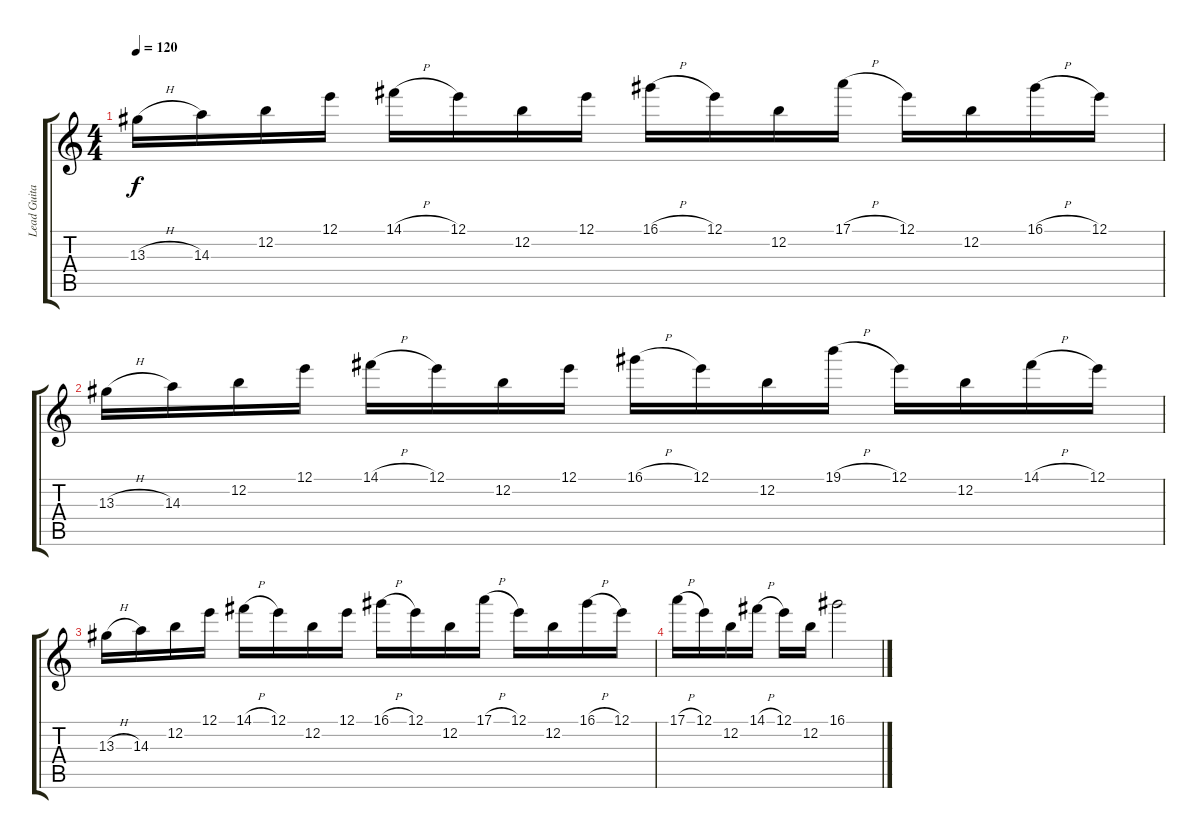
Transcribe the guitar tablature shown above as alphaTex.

\track ("Lead Guitar" "Lead Guita") {instrument overdrivenguitar}
\staff {score tabs}
\tuning (E4 B3 G3 D3 A2 E2) {hide}
\ts (4 4)
\tempo 120
\clef g2
\ks c
13.3{h}.16{dy f} 14.3.16 12.2.16 12.1.16 14.1{h}.16 12.1.16 12.2.16 12.1.16 16.1{h}.16 12.1.16 12.2.16 17.1{h}.16 12.1.16 12.2.16 16.1{h}.16 12.1.16 |
13.3{h}.16 14.3.16 12.2.16 12.1.16 14.1{h}.16 12.1.16 12.2.16 12.1.16 16.1{h}.16 12.1.16 12.2.16 19.1{h}.16 12.1.16 12.2.16 14.1{h}.16 12.1.16 |
13.3{h}.16 14.3.16 12.2.16 12.1.16 14.1{h}.16 12.1.16 12.2.16 12.1.16 16.1{h}.16 12.1.16 12.2.16 17.1{h}.16 12.1.16 12.2.16 16.1{h}.16 12.1.16 |
17.1{h}.16 12.1.16 12.2.16 14.1{h}.16 12.1.16 12.2.16 16.1.2
